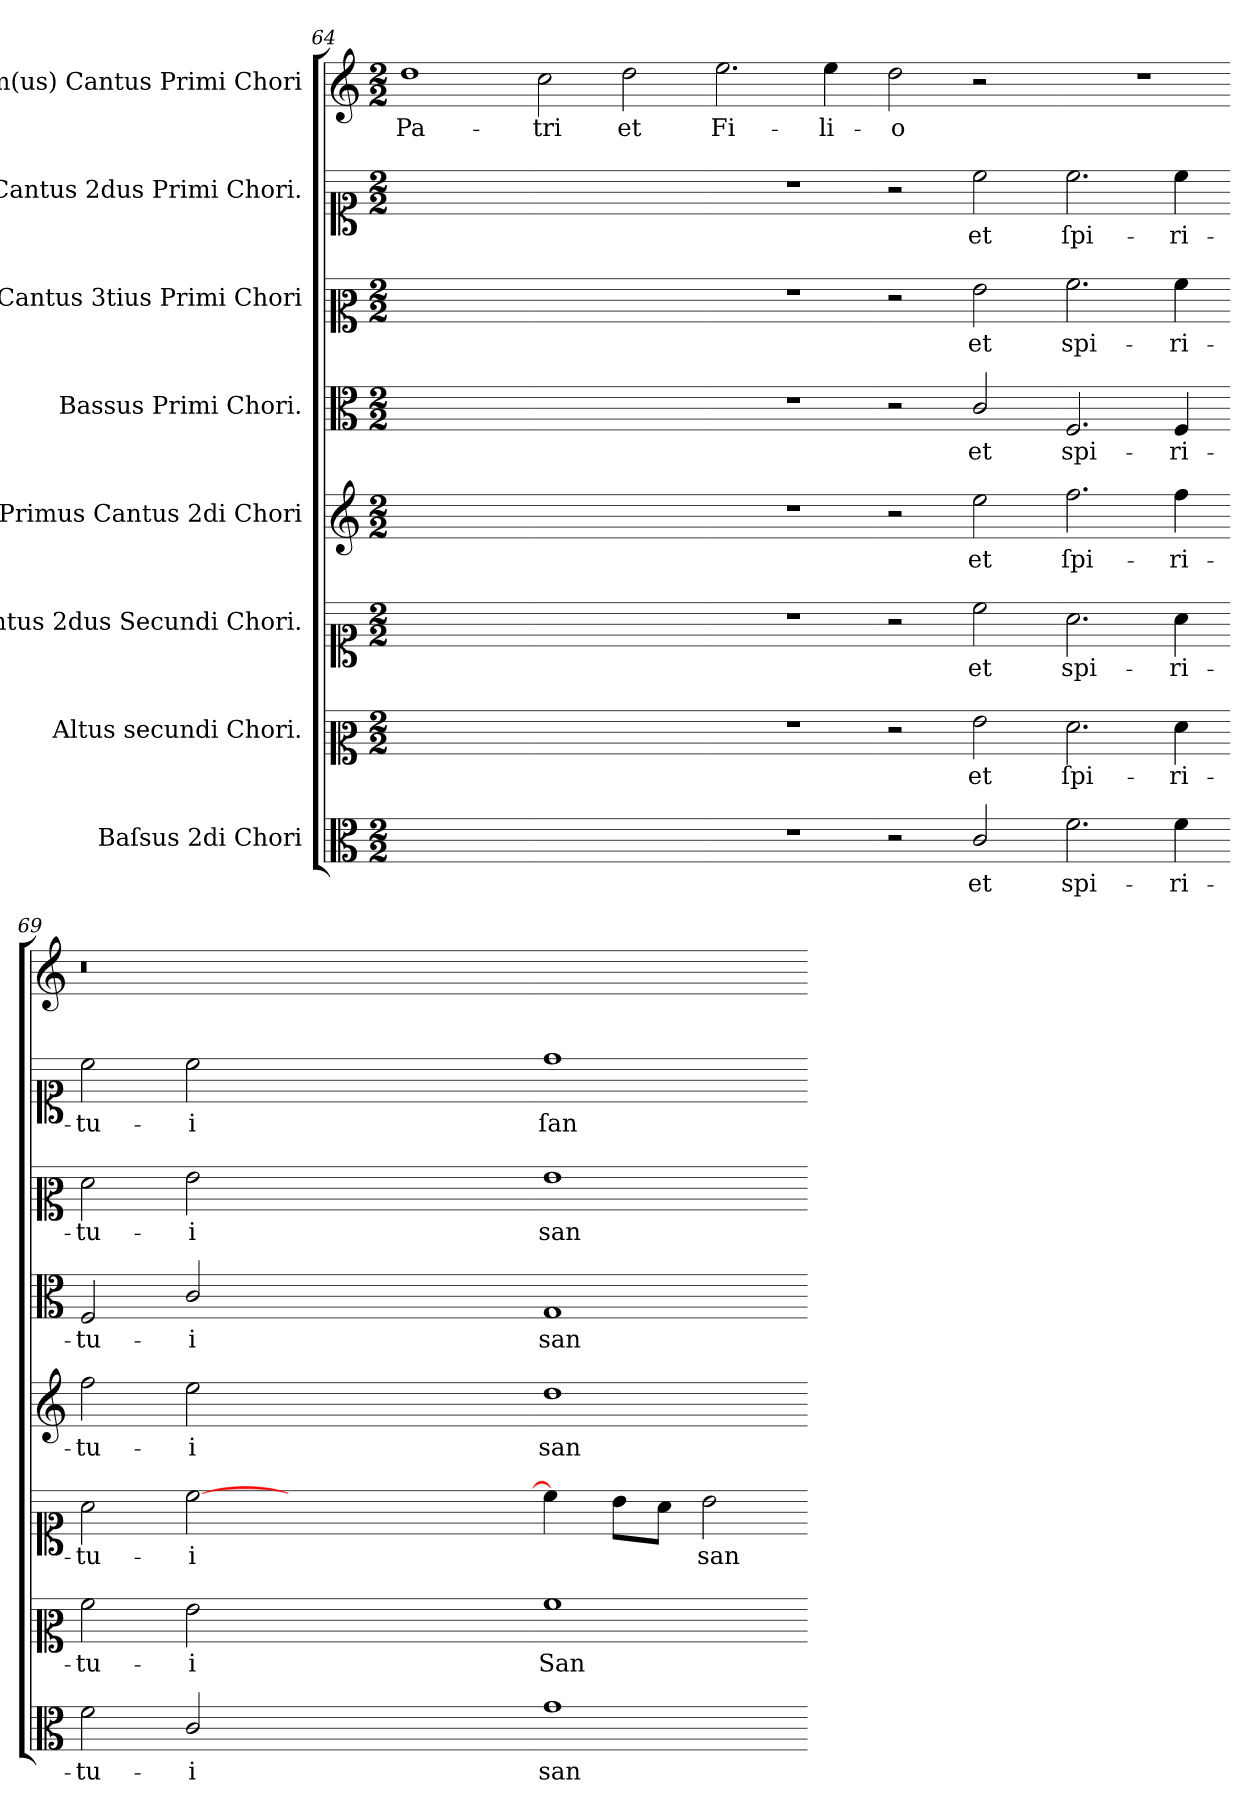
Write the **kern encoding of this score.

**kern	**text	**kern	**text	**kern	**text	**kern	**text	**kern	**text	**kern	**text	**kern	**text	**kern	**text
*part8	*part8	*part7	*part7	*part6	*part6	*part5	*part5	*part4	*part4	*part3	*part3	*part2	*part2	*part1	*part1
*staff8	*staff8	*staff7	*staff7	*staff6	*staff6	*staff5	*staff5	*staff4	*staff4	*staff3	*staff3	*staff2	*staff2	*staff1	*staff1
*I"Baſsus 2di Chori	*	*I"Altus secundi Chori.	*	*I"Cantus 2dus Secundi Chori.	*	*I"Primus Cantus 2di Chori	*	*I"Bassus Primi Chori.	*	*I"Cantus 3tius Primi Chori	*	*I"Cantus 2dus Primi Chori.	*	*I"Im(us) Cantus Primi Chori	*
*clefC3	*	*clefC2	*	*clefC1	*	*clefG2	*	*clefC3	*	*clefC2	*	*clefC1	*	*clefG2	*
*k[]	*	*k[]	*	*k[]	*	*k[]	*	*k[]	*	*k[]	*	*k[]	*	*k[]	*
*G:mix	*	*G:mix	*	*G:mix	*	*G:mix	*	*G:mix	*	*G:mix	*	*G:mix	*	*G:mix	*
*M2/2	*	*M2/2	*	*M2/2	*	*M2/2	*	*M2/2	*	*M2/2	*	*M2/2	*	*M2/2	*
=64	=64	=64	=64	=64	=64	=64	=64	=64	=64	=64	=64	=64	=64	=64	=64
1ryy	.	1ryy	.	1ryy	.	1ryy	.	1ryy	.	1ryy	.	1ryy	.	1dd	Pa-
=65-	=65-	=65-	=65-	=65-	=65-	=65-	=65-	=65-	=65-	=65-	=65-	=65-	=65-	=65-	=65-
1ryy	.	1ryy	.	1ryy	.	1ryy	.	1ryy	.	1ryy	.	1ryy	.	2cc\	-tri
.	.	.	.	.	.	.	.	.	.	.	.	.	.	2dd\	et
=66-	=66-	=66-	=66-	=66-	=66-	=66-	=66-	=66-	=66-	=66-	=66-	=66-	=66-	=66-	=66-
1r	.	1r	.	1r	.	1r	.	1r	.	1r	.	1r	.	2.ee\	Fi-
.	.	.	.	.	.	.	.	.	.	.	.	.	.	4ee\	-li-
=67-	=67-	=67-	=67-	=67-	=67-	=67-	=67-	=67-	=67-	=67-	=67-	=67-	=67-	=67-	=67-
2r	.	2r	.	2r	.	2r	.	2r	.	2r	.	2r	.	2dd\	-o
2c/	et	2g\	et	2cc\	et	2ee\	et	2c/	et	2g\	et	2cc\	et	2r	.
=68-	=68-	=68-	=68-	=68-	=68-	=68-	=68-	=68-	=68-	=68-	=68-	=68-	=68-	=68-	=68-
2.f\	spi-	2.f\	ſpi-	2.a\	spi-	2.ff\	ſpi-	2.F/	spi-	2.a\	spi-	2.cc\	ſpi-	1r	.
4f\	-ri-	4f\	-ri-	4a\	-ri-	4ff\	-ri-	4F/	-ri-	4a\	-ri-	4cc\	-ri-	.	.
=69-	=69-	=69-	=69-	=69-	=69-	=69-	=69-	=69-	=69-	=69-	=69-	=69-	=69-	=69-	=69-
2f\	-tu-	2a\	-tu-	2a\	-tu-	2ff\	-tu-	2F/	-tu-	2f\	-tu-	2cc\	-tu-	0.r	.
2c/	-i	2g\	-i	[2cc\	-i	2ee\	-i	2c/	-i	2g\	-i	2cc\	-i	.	.
0ryy	.	0ryy	.	0ryy	.	0ryy	.	0ryy	.	0ryy	.	0ryy	.	.	.
=70-	=70-	=70-	=70-	=70-	=70-	=70-	=70-	=70-	=70-	=70-	=70-	=70-	=70-	=70-	=70-
1g	san-	1a	San-	4cc\]	.	1dd	san-	1G	san-	1g	san-	1dd	ſan-	1ryy	.
.	.	.	.	8b\L	.	.	.	.	.	.	.	.	.	.	.
.	.	.	.	8a\J	.	.	.	.	.	.	.	.	.	.	.
.	.	.	.	2b\	san-	.	.	.	.	.	.	.	.	.	.
=-	=-	=-	=-	=-	=-	=-	=-	=-	=-	=-	=-	=-	=-	=-	=-
*-	*-	*-	*-	*-	*-	*-	*-	*-	*-	*-	*-	*-	*-	*-	*-
